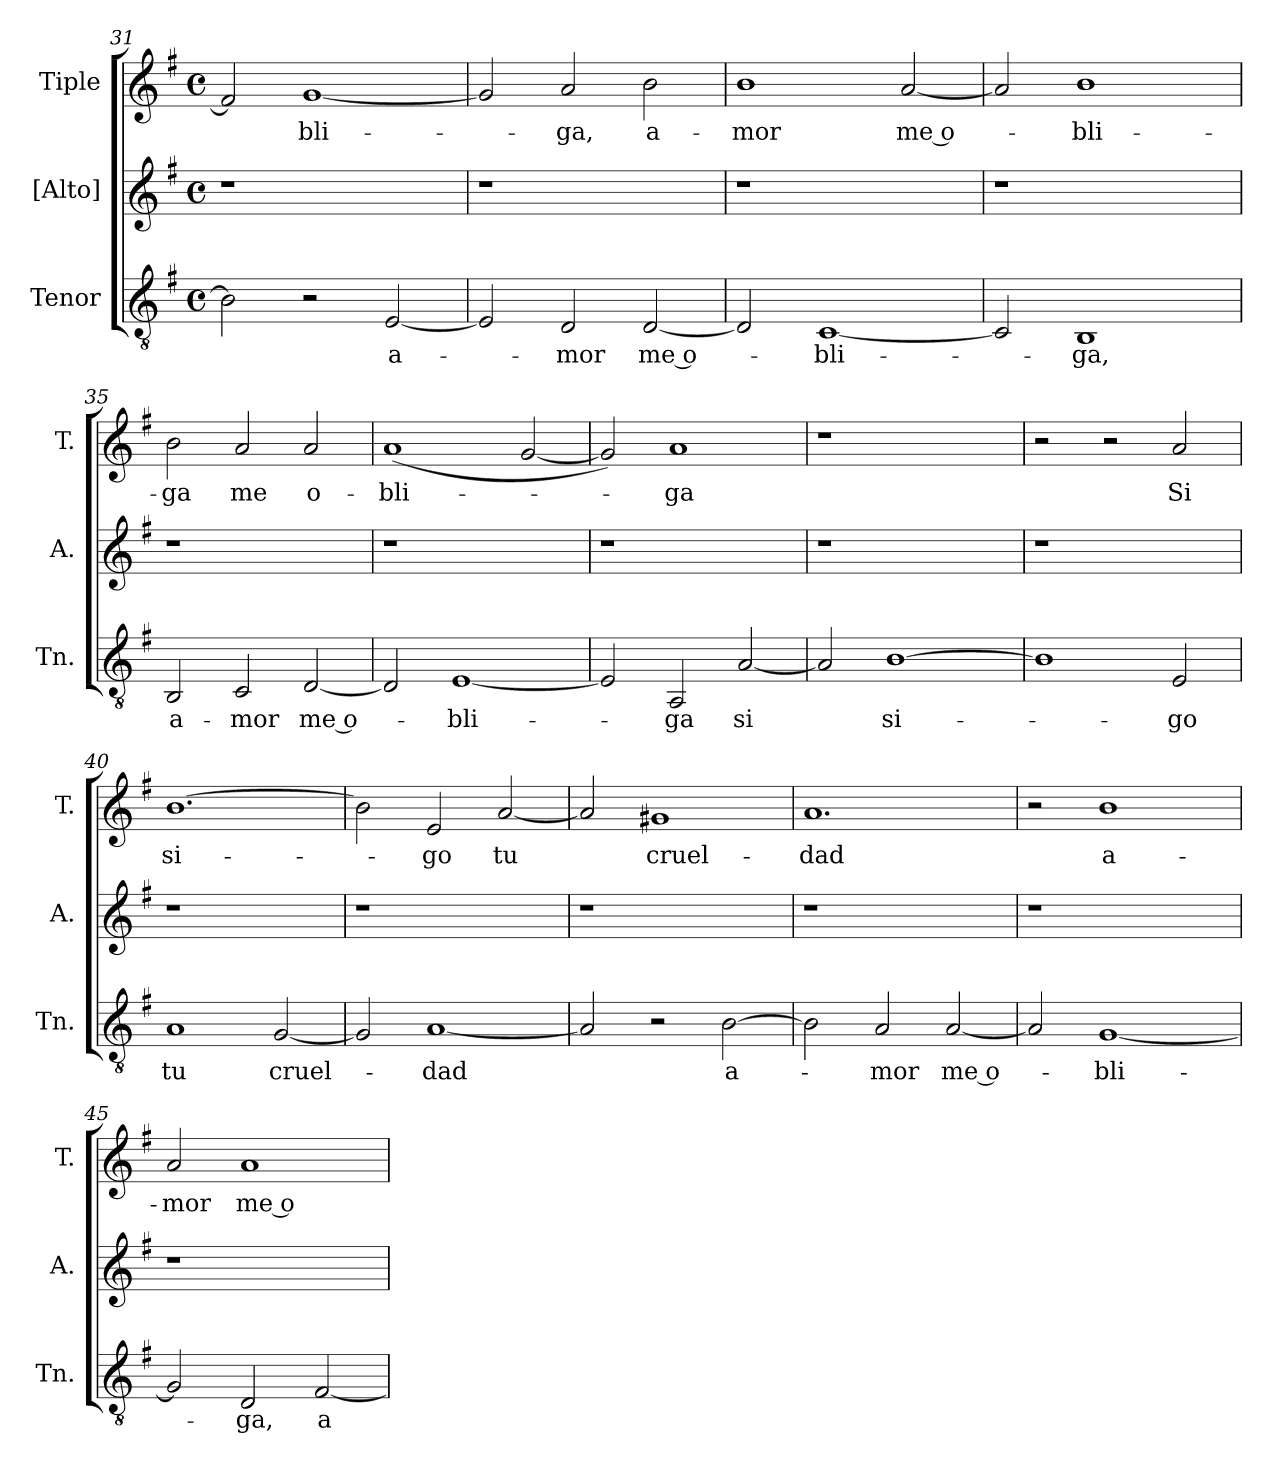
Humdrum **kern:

**kern	**text	**kern	**kern	**text
*part3	*part3	*part2	*part1	*part1
*staff3	*staff3	*staff2	*staff1	*staff1
*I"Tenor	*	*I"[Alto]	*I"Tiple	*
*I'Tn.	*	*I'A.	*I'T.	*
*clefGv2	*	*clefG2	*clefG2	*
*k[f#]	*	*k[f#]	*k[f#]	*
*M4/4	*	*M4/4	*M4/4	*
*met(c)	*	*met(c)	*met(c)	*
=31	=31	=31	=31	=31
2B]	.	1r	2f#]	.
2r	.	.	[1g	-bli-
[2E	a-	2ryy	.	.
=32	=32	=32	=32	=32
2E]	.	1r	2g]	.
2D	-mor	.	2a	-ga,
[2D	me o-	2ryy	2b	a-
=33	=33	=33	=33	=33
2D]	.	1r	1b	-mor
[1C	-bli-	.	.	.
.	.	2ryy	[2a	me o-
=34	=34	=34	=34	=34
2C]	.	1r	2a]	.
1BB	-ga,	.	1b	-bli-
.	.	2ryy	.	.
=35	=35	=35	=35	=35
2BB	a-	1r	2b	-ga
2C	-mor	.	2a	me
[2D	me o-	2ryy	2a	o-
!!LO:PB:g=z
=36	=36	=36	=36	=36
2D]	.	1r	(1a	-bli-
[1E	-bli-	.	.	.
.	.	2ryy	[2g	.
=37	=37	=37	=37	=37
2E]	.	1r	2g])	.
2AA	-ga	.	1a	-ga
[2A	si	2ryy	.	.
=38	=38	=38	=38	=38
2A]	.	1r	1r	.
[1B	si-	.	.	.
.	.	2ryy	2ryy	.
=39	=39	=39	=39	=39
1B]	.	1r	2r	.
.	.	.	2r	.
2E	-go	2ryy	2a	Si
=40	=40	=40	=40	=40
1A	tu	1r	[1.b	si-
[2G	cruel-	2ryy	.	.
=41	=41	=41	=41	=41
2G]	.	1r	2b]	.
[1A	-dad	.	2e	-go
.	.	2ryy	[2a	tu
=42	=42	=42	=42	=42
2A]	.	1r	2a]	.
2r	.	.	1g#X	cruel-
[2B	a-	2ryy	.	.
!!LO:LB:g=z
=43	=43	=43	=43	=43
2B]	.	1r	1.a	-dad
2A	-mor	.	.	.
[2A	me o-	2ryy	.	.
=44	=44	=44	=44	=44
2A]	.	1r	2r	.
[1G	-bli-	.	1b	a-
.	.	2ryy	.	.
=45	=45	=45	=45	=45
2G]	.	1r	2a	-mor
2D	-ga,	.	1a	me o-
[2F#	a-	2ryy	.	.
=	=	=	=	=
*-	*-	*-	*-	*-
